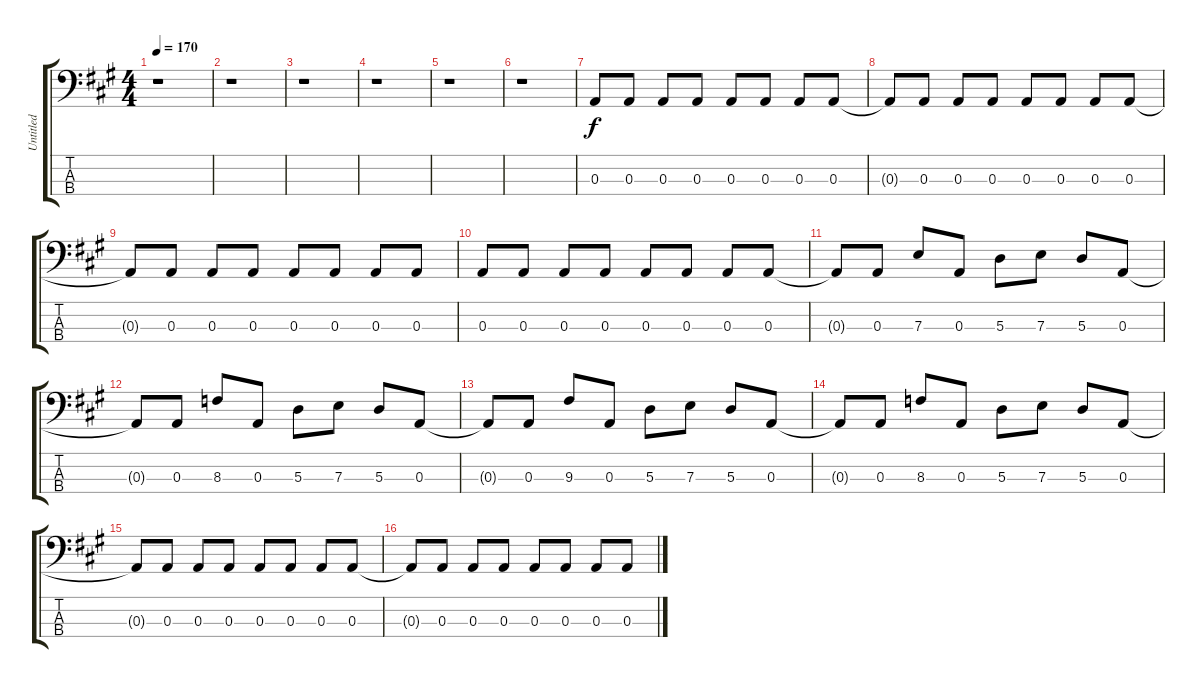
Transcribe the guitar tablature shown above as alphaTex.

\track ("Untitled" "Untitled") {instrument electricbassfinger}
\staff {score tabs}
\tuning (G2 D2 A1 E1) {hide}
\ts (4 4)
\tempo 170
\clef f4
\ks a
r.1{dy f} |
r.1 |
r.1 |
r.1 |
r.1 |
r.1 |
0.3.8 0.3.8 0.3.8 0.3.8 0.3.8 0.3.8 0.3.8 0.3.8 |
0.3{t}.8 0.3.8 0.3.8 0.3.8 0.3.8 0.3.8 0.3.8 0.3.8 |
0.3{t}.8 0.3.8 0.3.8 0.3.8 0.3.8 0.3.8 0.3.8 0.3.8 |
0.3.8 0.3.8 0.3.8 0.3.8 0.3.8 0.3.8 0.3.8 0.3.8 |
0.3{t}.8 0.3.8 7.3.8 0.3.8 5.3.8 7.3.8 5.3.8 0.3.8 |
0.3{t}.8 0.3.8 8.3.8 0.3.8 5.3.8 7.3.8 5.3.8 0.3.8 |
0.3{t}.8 0.3.8 9.3.8 0.3.8 5.3.8 7.3.8 5.3.8 0.3.8 |
0.3{t}.8 0.3.8 8.3.8 0.3.8 5.3.8 7.3.8 5.3.8 0.3.8 |
0.3{t}.8 0.3.8 0.3.8 0.3.8 0.3.8 0.3.8 0.3.8 0.3.8 |
0.3{t}.8 0.3.8 0.3.8 0.3.8 0.3.8 0.3.8 0.3.8 0.3.8
